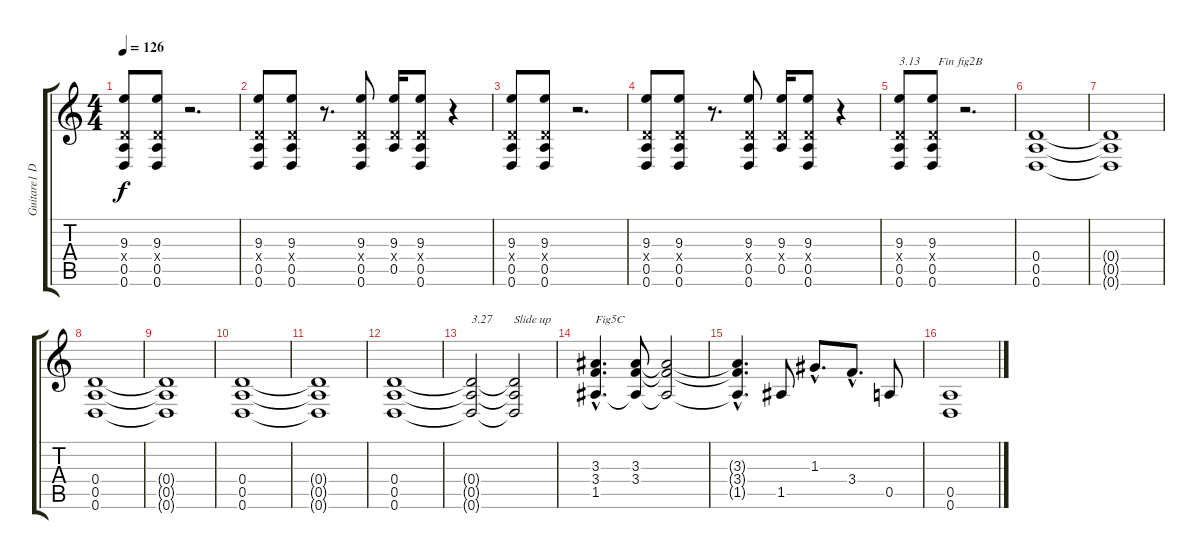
\track ("Guitare1 Dr-D" "Guitare1 D") {instrument distortionguitar}
\staff {score tabs}
\tuning (E4 B3 G3 D3 A2 D2) {hide}
\ts (4 4)
\tempo 126
\clef g2
\ks c
(9.3 0.4{x} 0.5 0.6).8{dy f} (9.3 0.4{x} 0.5 0.6).8 r.2{d} |
(9.3 0.4{x} 0.5 0.6).8 (9.3 0.4{x} 0.5 0.6).8 r.8{d} (9.3 0.4{x} 0.5 0.6).8 (9.3 0.4{x} 0.5).16 (9.3 0.4{x} 0.5 0.6).8 r.4 |
(9.3 0.4{x} 0.5 0.6).8 (9.3 0.4{x} 0.5 0.6).8 r.2{d} |
(9.3 0.4{x} 0.5 0.6).8 (9.3 0.4{x} 0.5 0.6).8 r.8{d} (9.3 0.4{x} 0.5 0.6).8 (9.3 0.4{x} 0.5).16 (9.3 0.4{x} 0.5 0.6).8 r.4 |
(9.3 0.4{x} 0.5 0.6).8{txt "3.13"} (9.3 0.4{x} 0.5 0.6).8{txt "  Fin fig2B"} r.2{d} |
(0.4 0.5 0.6).1 |
(0.4{t} 0.5{t} 0.6{t}).1 |
(0.4 0.5 0.6).1 |
(0.4{t} 0.5{t} 0.6{t}).1 |
(0.4 0.5 0.6).1 |
(0.4{t} 0.5{t} 0.6{t}).1 |
(0.4 0.5 0.6).1 |
(0.4{t} 0.5{t} 0.6{t}).2{txt "3.27"} (0.4{t} 0.5{t} 0.6{t}).2{txt "Slide up"} |
(3.3{hac} 3.4{hac} 1.5{hac}).4{d txt "Fig5C"} (3.3 3.4 1.5{t}).8 (3.3{t} 3.4{t} 1.5{t}).2 |
(3.3{hac t} 3.4{hac t} 1.5{hac t}).4{d} 1.5.8 1.3{hac}.8{d} 3.4{hac}.8{d} 0.5.8 |
(0.5 0.6).1
